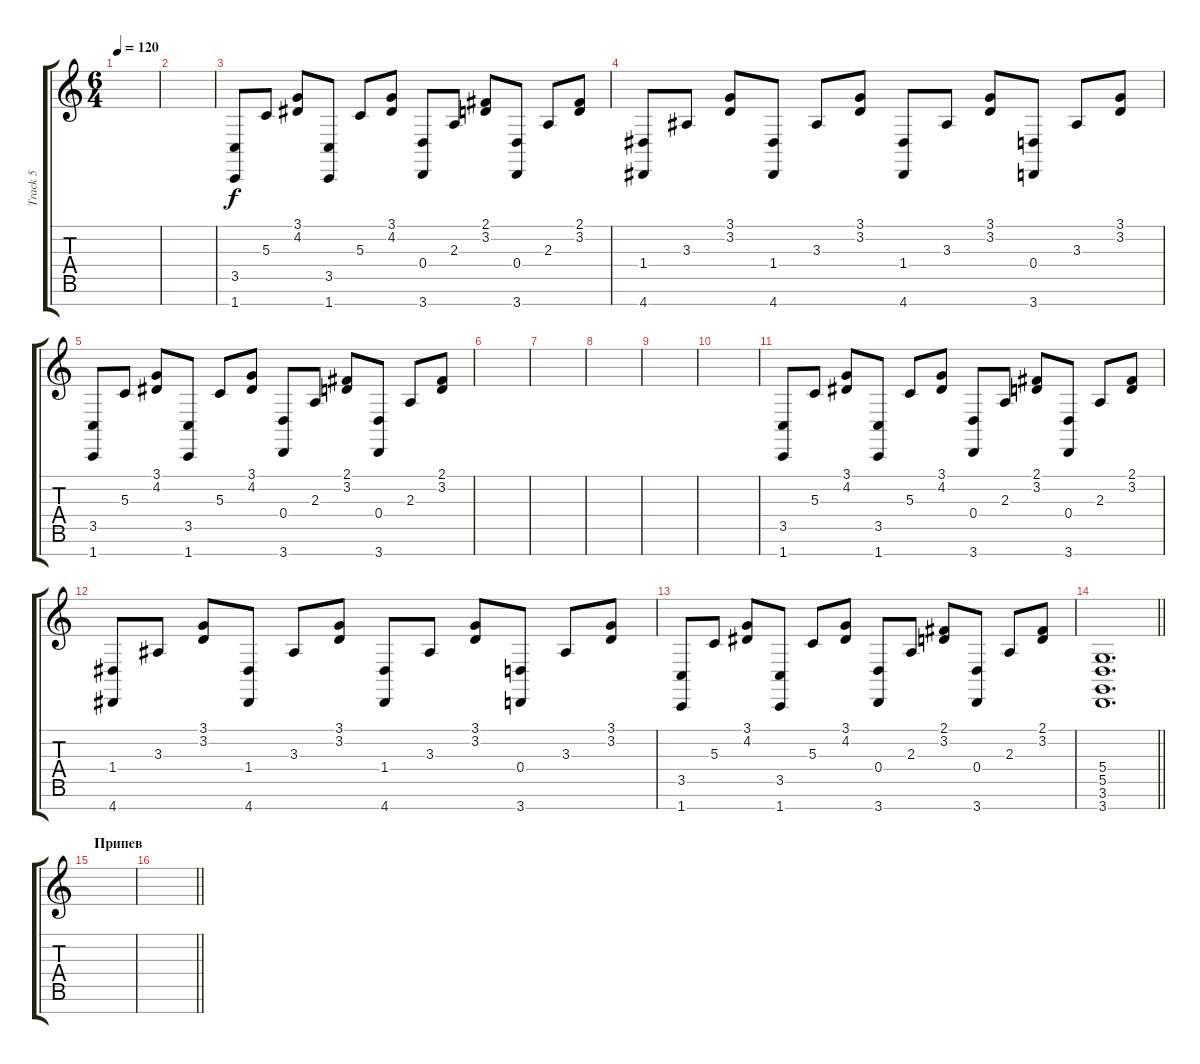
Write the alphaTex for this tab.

\track ("Track 5" "Track 5") {instrument brightacousticpiano}
\staff {score tabs}
\tuning (E4 B3 G3 D3 A2 E2 B1) {hide}
\ts (6 4)
\tempo 120
\clef g2
\ks c
|
|
(3.5 1.7).8 5.3.8 (3.1 4.2).8 (3.5 1.7).8 5.3.8 (3.1 4.2).8 (0.4 3.7).8 2.3.8 (2.1 3.2).8 (0.4 3.7).8 2.3.8 (2.1 3.2).8 |
(1.4 4.7).8 3.3.8 (3.1 3.2).8 (1.4 4.7).8 3.3.8 (3.1 3.2).8 (1.4 4.7).8 3.3.8 (3.1 3.2).8 (0.4 3.7).8 3.3.8 (3.1 3.2).8 |
(3.5 1.7).8 5.3.8 (3.1 4.2).8 (3.5 1.7).8 5.3.8 (3.1 4.2).8 (0.4 3.7).8 2.3.8 (2.1 3.2).8 (0.4 3.7).8 2.3.8 (2.1 3.2).8 |
|
|
|
|
|
(3.5 1.7).8 5.3.8 (3.1 4.2).8 (3.5 1.7).8 5.3.8 (3.1 4.2).8 (0.4 3.7).8 2.3.8 (2.1 3.2).8 (0.4 3.7).8 2.3.8 (2.1 3.2).8 |
(1.4 4.7).8 3.3.8 (3.1 3.2).8 (1.4 4.7).8 3.3.8 (3.1 3.2).8 (1.4 4.7).8 3.3.8 (3.1 3.2).8 (0.4 3.7).8 3.3.8 (3.1 3.2).8 |
(3.5 1.7).8 5.3.8 (3.1 4.2).8 (3.5 1.7).8 5.3.8 (3.1 4.2).8 (0.4 3.7).8 2.3.8 (2.1 3.2).8 (0.4 3.7).8 2.3.8 (2.1 3.2).8 |
\barLineRight lightlight
(5.4 5.5 3.6 3.7).1{d} |
\section ("" "Припев")
|
\barLineRight lightlight
